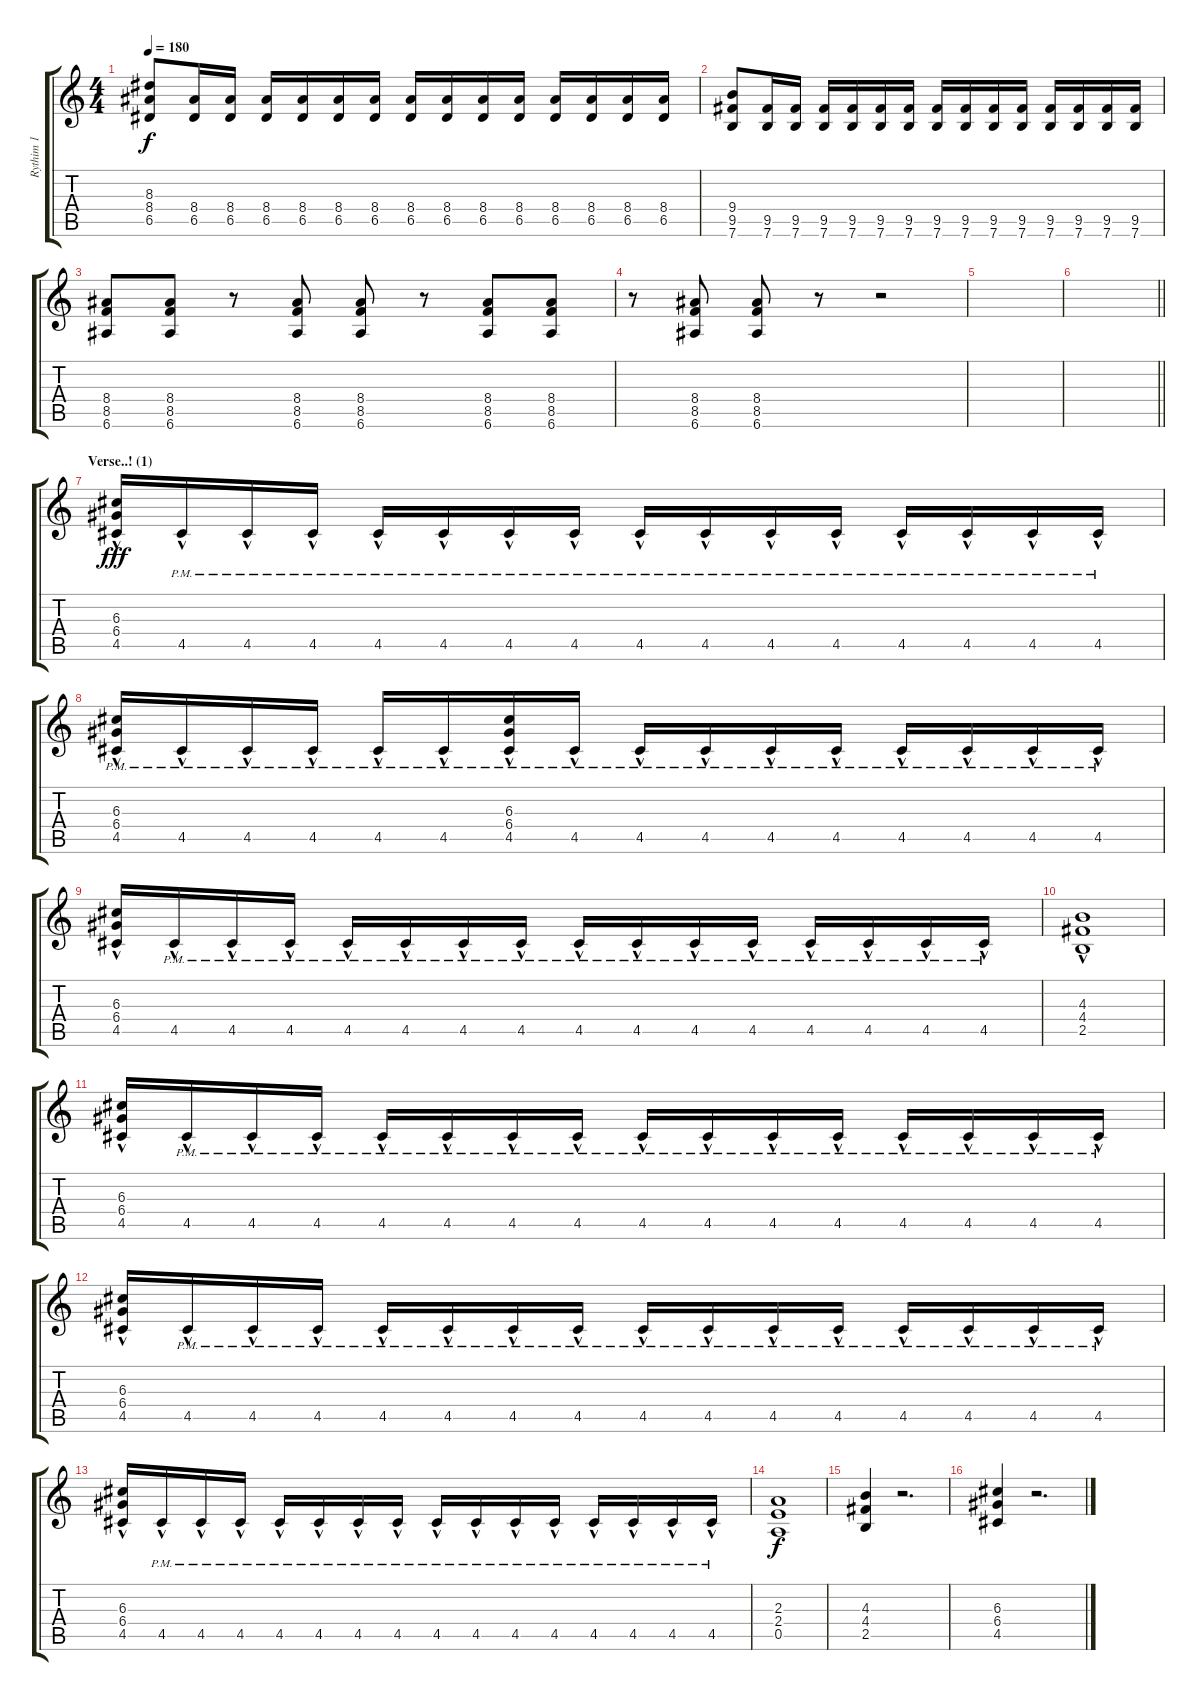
\track ("Rythim 1" "Rythim 1") {instrument overdrivenguitar}
\staff {score tabs}
\tuning (E4 B3 G3 D3 A2 E2) {hide}
\ts (4 4)
\tempo 180
\clef g2
\ks c
(8.3 8.4 6.5).8{dy f} (8.4 6.5).16 (8.4 6.5).16 (8.4 6.5).16 (8.4 6.5).16 (8.4 6.5).16 (8.4 6.5).16 (8.4 6.5).16 (8.4 6.5).16 (8.4 6.5).16 (8.4 6.5).16 (8.4 6.5).16 (8.4 6.5).16 (8.4 6.5).16 (8.4 6.5).16 |
(9.4 9.5 7.6).8 (9.5 7.6).16 (9.5 7.6).16 (9.5 7.6).16 (9.5 7.6).16 (9.5 7.6).16 (9.5 7.6).16 (9.5 7.6).16 (9.5 7.6).16 (9.5 7.6).16 (9.5 7.6).16 (9.5 7.6).16 (9.5 7.6).16 (9.5 7.6).16 (9.5 7.6).16 |
(8.4 8.5 6.6).8 (8.4 8.5 6.6).8 r.8 (8.4 8.5 6.6).8 (8.4 8.5 6.6).8 r.8 (8.4 8.5 6.6).8 (8.4 8.5 6.6).8 |
r.8 (8.4 8.5 6.6).8 (8.4 8.5 6.6).8 r.8 r.2 |
|
\barLineRight lightlight
|
\section ("" "Verse..! (1)")
(6.3{hac} 6.4{hac} 4.5{hac}).16{dy fff} 4.5{hac pm}.16 4.5{hac pm}.16 4.5{hac pm}.16 4.5{hac pm}.16 4.5{hac pm}.16 4.5{hac pm}.16 4.5{hac pm}.16 4.5{hac pm}.16 4.5{hac pm}.16 4.5{hac pm}.16 4.5{hac pm}.16 4.5{hac pm}.16 4.5{hac pm}.16 4.5{hac pm}.16 4.5{hac pm}.16 |
(6.3{hac} 6.4{hac} 4.5{hac pm}).16 4.5{hac pm}.16 4.5{hac pm}.16 4.5{hac pm}.16 4.5{hac pm}.16 4.5{hac pm}.16 (6.3{hac} 6.4{hac} 4.5{hac pm}).16 4.5{hac pm}.16 4.5{hac pm}.16 4.5{hac pm}.16 4.5{hac pm}.16 4.5{hac pm}.16 4.5{hac pm}.16 4.5{hac pm}.16 4.5{hac pm}.16 4.5{hac pm}.16 |
(6.3{hac} 6.4{hac} 4.5{hac}).16 4.5{hac pm}.16 4.5{hac pm}.16 4.5{hac pm}.16 4.5{hac pm}.16 4.5{hac pm}.16 4.5{hac pm}.16 4.5{hac pm}.16 4.5{hac pm}.16 4.5{hac pm}.16 4.5{hac pm}.16 4.5{hac pm}.16 4.5{hac pm}.16 4.5{hac pm}.16 4.5{hac pm}.16 4.5{hac pm}.16 |
(4.3{hac} 4.4{hac} 2.5{hac}).1 |
(6.3{hac} 6.4{hac} 4.5{hac}).16 4.5{hac pm}.16 4.5{hac pm}.16 4.5{hac pm}.16 4.5{hac pm}.16 4.5{hac pm}.16 4.5{hac pm}.16 4.5{hac pm}.16 4.5{hac pm}.16 4.5{hac pm}.16 4.5{hac pm}.16 4.5{hac pm}.16 4.5{hac pm}.16 4.5{hac pm}.16 4.5{hac pm}.16 4.5{hac pm}.16 |
(6.3{hac} 6.4{hac} 4.5{hac}).16 4.5{hac pm}.16 4.5{hac pm}.16 4.5{hac pm}.16 4.5{hac pm}.16 4.5{hac pm}.16 4.5{hac pm}.16 4.5{hac pm}.16 4.5{hac pm}.16 4.5{hac pm}.16 4.5{hac pm}.16 4.5{hac pm}.16 4.5{hac pm}.16 4.5{hac pm}.16 4.5{hac pm}.16 4.5{hac pm}.16 |
(6.3{hac} 6.4{hac} 4.5{hac}).16 4.5{hac pm}.16 4.5{hac pm}.16 4.5{hac pm}.16 4.5{hac pm}.16 4.5{hac pm}.16 4.5{hac pm}.16 4.5{hac pm}.16 4.5{hac pm}.16 4.5{hac pm}.16 4.5{hac pm}.16 4.5{hac pm}.16 4.5{hac pm}.16 4.5{hac pm}.16 4.5{hac pm}.16 4.5{hac pm}.16 |
(2.3 2.4 0.5).1{dy f} |
(4.3 4.4 2.5).4 r.2{d} |
(6.3 6.4 4.5).4 r.2{d}
